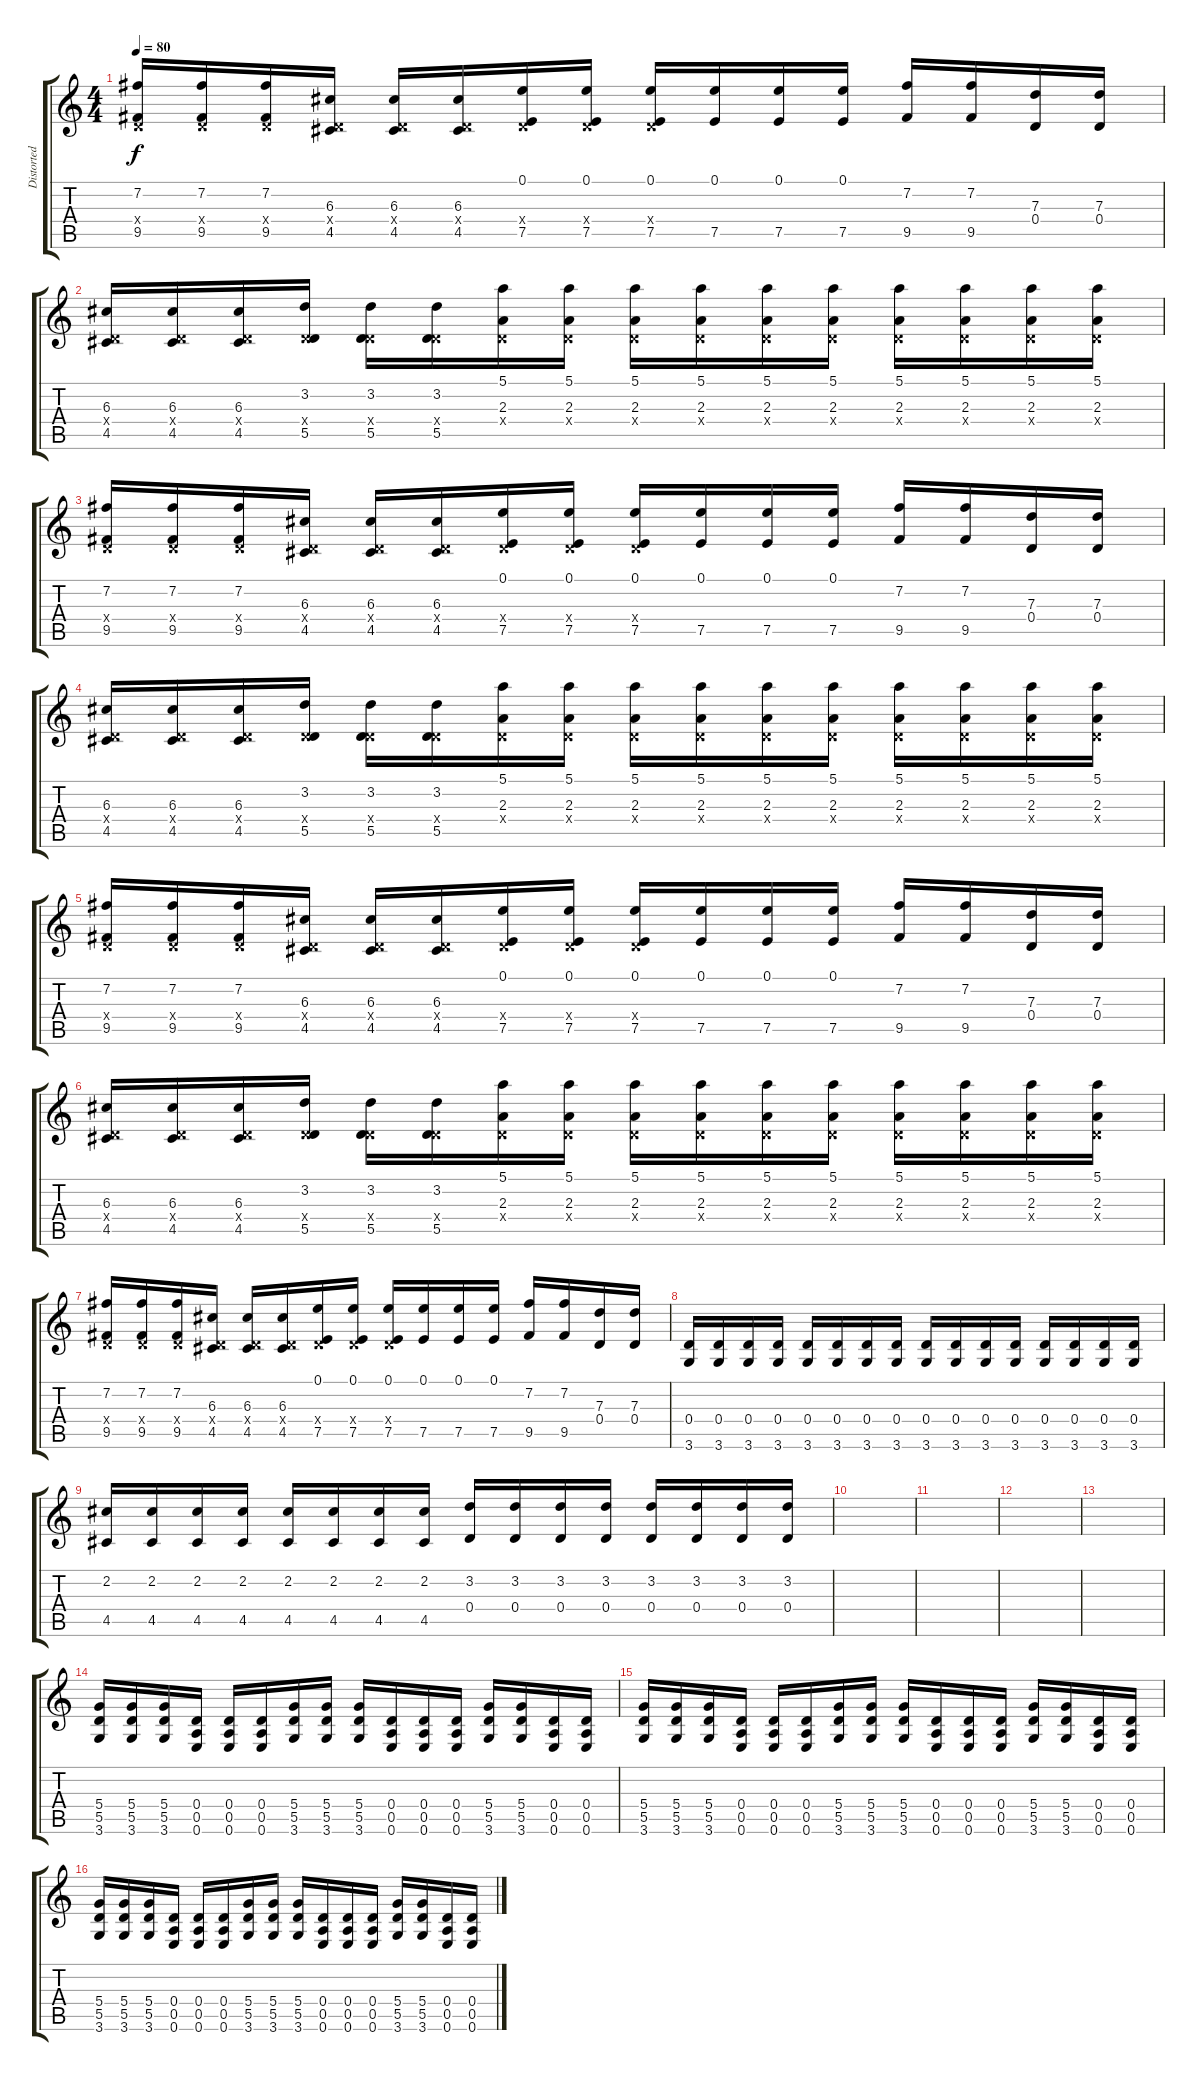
\track ("Distorted Guitar 2" "Distorted ") {instrument overdrivenguitar}
\staff {score tabs}
\tuning (E4 B3 G3 D3 A2 E2) {hide}
\ts (4 4)
\tempo 80
\clef g2
\ks c
(7.2 0.4{x} 9.5).16{dy f} (7.2 0.4{x} 9.5).16 (7.2 0.4{x} 9.5).16 (6.3 0.4{x} 4.5).16 (6.3 0.4{x} 4.5).16 (6.3 0.4{x} 4.5).16 (0.1 0.4{x} 7.5).16 (0.1 0.4{x} 7.5).16 (0.1 0.4{x} 7.5).16 (0.1 7.5).16 (0.1 7.5).16 (0.1 7.5).16 (7.2 9.5).16 (7.2 9.5).16 (7.3 0.4).16 (7.3 0.4).16 |
(6.3 0.4{x} 4.5).16 (6.3 0.4{x} 4.5).16 (6.3 0.4{x} 4.5).16 (3.2 0.4{x} 5.5).16 (3.2 0.4{x} 5.5).16 (3.2 0.4{x} 5.5).16 (5.1 2.3 0.4{x}).16 (5.1 2.3 0.4{x}).16 (5.1 2.3 0.4{x}).16 (5.1 2.3 0.4{x}).16 (5.1 2.3 0.4{x}).16 (5.1 2.3 0.4{x}).16 (5.1 2.3 0.4{x}).16 (5.1 2.3 0.4{x}).16 (5.1 2.3 0.4{x}).16 (5.1 2.3 0.4{x}).16 |
(7.2 0.4{x} 9.5).16 (7.2 0.4{x} 9.5).16 (7.2 0.4{x} 9.5).16 (6.3 0.4{x} 4.5).16 (6.3 0.4{x} 4.5).16 (6.3 0.4{x} 4.5).16 (0.1 0.4{x} 7.5).16 (0.1 0.4{x} 7.5).16 (0.1 0.4{x} 7.5).16 (0.1 7.5).16 (0.1 7.5).16 (0.1 7.5).16 (7.2 9.5).16 (7.2 9.5).16 (7.3 0.4).16 (7.3 0.4).16 |
(6.3 0.4{x} 4.5).16 (6.3 0.4{x} 4.5).16 (6.3 0.4{x} 4.5).16 (3.2 0.4{x} 5.5).16 (3.2 0.4{x} 5.5).16 (3.2 0.4{x} 5.5).16 (5.1 2.3 0.4{x}).16 (5.1 2.3 0.4{x}).16 (5.1 2.3 0.4{x}).16 (5.1 2.3 0.4{x}).16 (5.1 2.3 0.4{x}).16 (5.1 2.3 0.4{x}).16 (5.1 2.3 0.4{x}).16 (5.1 2.3 0.4{x}).16 (5.1 2.3 0.4{x}).16 (5.1 2.3 0.4{x}).16 |
(7.2 0.4{x} 9.5).16 (7.2 0.4{x} 9.5).16 (7.2 0.4{x} 9.5).16 (6.3 0.4{x} 4.5).16 (6.3 0.4{x} 4.5).16 (6.3 0.4{x} 4.5).16 (0.1 0.4{x} 7.5).16 (0.1 0.4{x} 7.5).16 (0.1 0.4{x} 7.5).16 (0.1 7.5).16 (0.1 7.5).16 (0.1 7.5).16 (7.2 9.5).16 (7.2 9.5).16 (7.3 0.4).16 (7.3 0.4).16 |
(6.3 0.4{x} 4.5).16 (6.3 0.4{x} 4.5).16 (6.3 0.4{x} 4.5).16 (3.2 0.4{x} 5.5).16 (3.2 0.4{x} 5.5).16 (3.2 0.4{x} 5.5).16 (5.1 2.3 0.4{x}).16 (5.1 2.3 0.4{x}).16 (5.1 2.3 0.4{x}).16 (5.1 2.3 0.4{x}).16 (5.1 2.3 0.4{x}).16 (5.1 2.3 0.4{x}).16 (5.1 2.3 0.4{x}).16 (5.1 2.3 0.4{x}).16 (5.1 2.3 0.4{x}).16 (5.1 2.3 0.4{x}).16 |
(7.2 0.4{x} 9.5).16 (7.2 0.4{x} 9.5).16 (7.2 0.4{x} 9.5).16 (6.3 0.4{x} 4.5).16 (6.3 0.4{x} 4.5).16 (6.3 0.4{x} 4.5).16 (0.1 0.4{x} 7.5).16 (0.1 0.4{x} 7.5).16 (0.1 0.4{x} 7.5).16 (0.1 7.5).16 (0.1 7.5).16 (0.1 7.5).16 (7.2 9.5).16 (7.2 9.5).16 (7.3 0.4).16 (7.3 0.4).16 |
(0.4 3.6).16 (0.4 3.6).16 (0.4 3.6).16 (0.4 3.6).16 (0.4 3.6).16 (0.4 3.6).16 (0.4 3.6).16 (0.4 3.6).16 (0.4 3.6).16 (0.4 3.6).16 (0.4 3.6).16 (0.4 3.6).16 (0.4 3.6).16 (0.4 3.6).16 (0.4 3.6).16 (0.4 3.6).16 |
(2.2 4.5).16 (2.2 4.5).16 (2.2 4.5).16 (2.2 4.5).16 (2.2 4.5).16 (2.2 4.5).16 (2.2 4.5).16 (2.2 4.5).16 (3.2 0.4).16 (3.2 0.4).16 (3.2 0.4).16 (3.2 0.4).16 (3.2 0.4).16 (3.2 0.4).16 (3.2 0.4).16 (3.2 0.4).16 |
|
|
|
|
(5.4 5.5 3.6).16 (5.4 5.5 3.6).16 (5.4 5.5 3.6).16 (0.4 0.5 0.6).16 (0.4 0.5 0.6).16 (0.4 0.5 0.6).16 (5.4 5.5 3.6).16 (5.4 5.5 3.6).16 (5.4 5.5 3.6).16 (0.4 0.5 0.6).16 (0.4 0.5 0.6).16 (0.4 0.5 0.6).16 (5.4 5.5 3.6).16 (5.4 5.5 3.6).16 (0.4 0.5 0.6).16 (0.4 0.5 0.6).16 |
(5.4 5.5 3.6).16 (5.4 5.5 3.6).16 (5.4 5.5 3.6).16 (0.4 0.5 0.6).16 (0.4 0.5 0.6).16 (0.4 0.5 0.6).16 (5.4 5.5 3.6).16 (5.4 5.5 3.6).16 (5.4 5.5 3.6).16 (0.4 0.5 0.6).16 (0.4 0.5 0.6).16 (0.4 0.5 0.6).16 (5.4 5.5 3.6).16 (5.4 5.5 3.6).16 (0.4 0.5 0.6).16 (0.4 0.5 0.6).16 |
(5.4 5.5 3.6).16 (5.4 5.5 3.6).16 (5.4 5.5 3.6).16 (0.4 0.5 0.6).16 (0.4 0.5 0.6).16 (0.4 0.5 0.6).16 (5.4 5.5 3.6).16 (5.4 5.5 3.6).16 (5.4 5.5 3.6).16 (0.4 0.5 0.6).16 (0.4 0.5 0.6).16 (0.4 0.5 0.6).16 (5.4 5.5 3.6).16 (5.4 5.5 3.6).16 (0.4 0.5 0.6).16 (0.4 0.5 0.6).16
